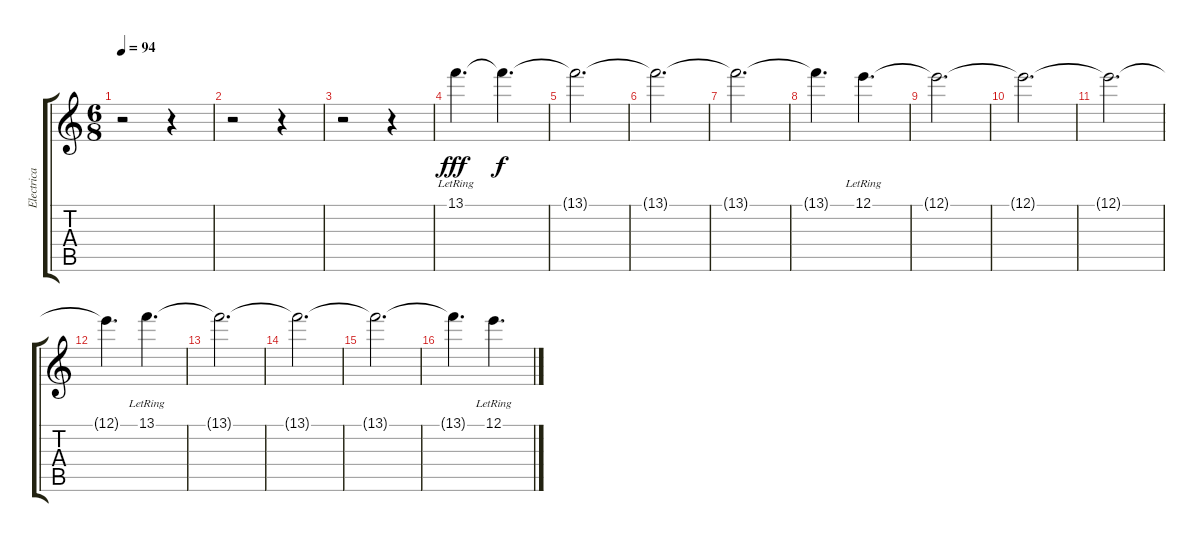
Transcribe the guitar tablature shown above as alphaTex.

\track ("Electrica 3" "Electrica ") {instrument overdrivenguitar}
\staff {score tabs}
\tuning (E4 B3 G3 D3 A2 E2) {hide}
\ts (6 8)
\tempo 94
\clef g2
\ks c
r.2{dy f} r.4 |
r.2 r.4 |
r.2 r.4 |
13.1{lr}.4{d dy fff volume 5} 13.1{t}.4{d dy f} |
13.1{t}.2{d} |
13.1{t}.2{d} |
13.1{t}.2{d} |
13.1{t}.4{d} 12.1{lr}.4{d} |
12.1{t}.2{d} |
12.1{t}.2{d} |
12.1{t}.2{d} |
12.1{t}.4{d} 13.1{lr}.4{d} |
13.1{t}.2{d} |
13.1{t}.2{d} |
13.1{t}.2{d} |
13.1{t}.4{d} 12.1{lr}.4{d}
